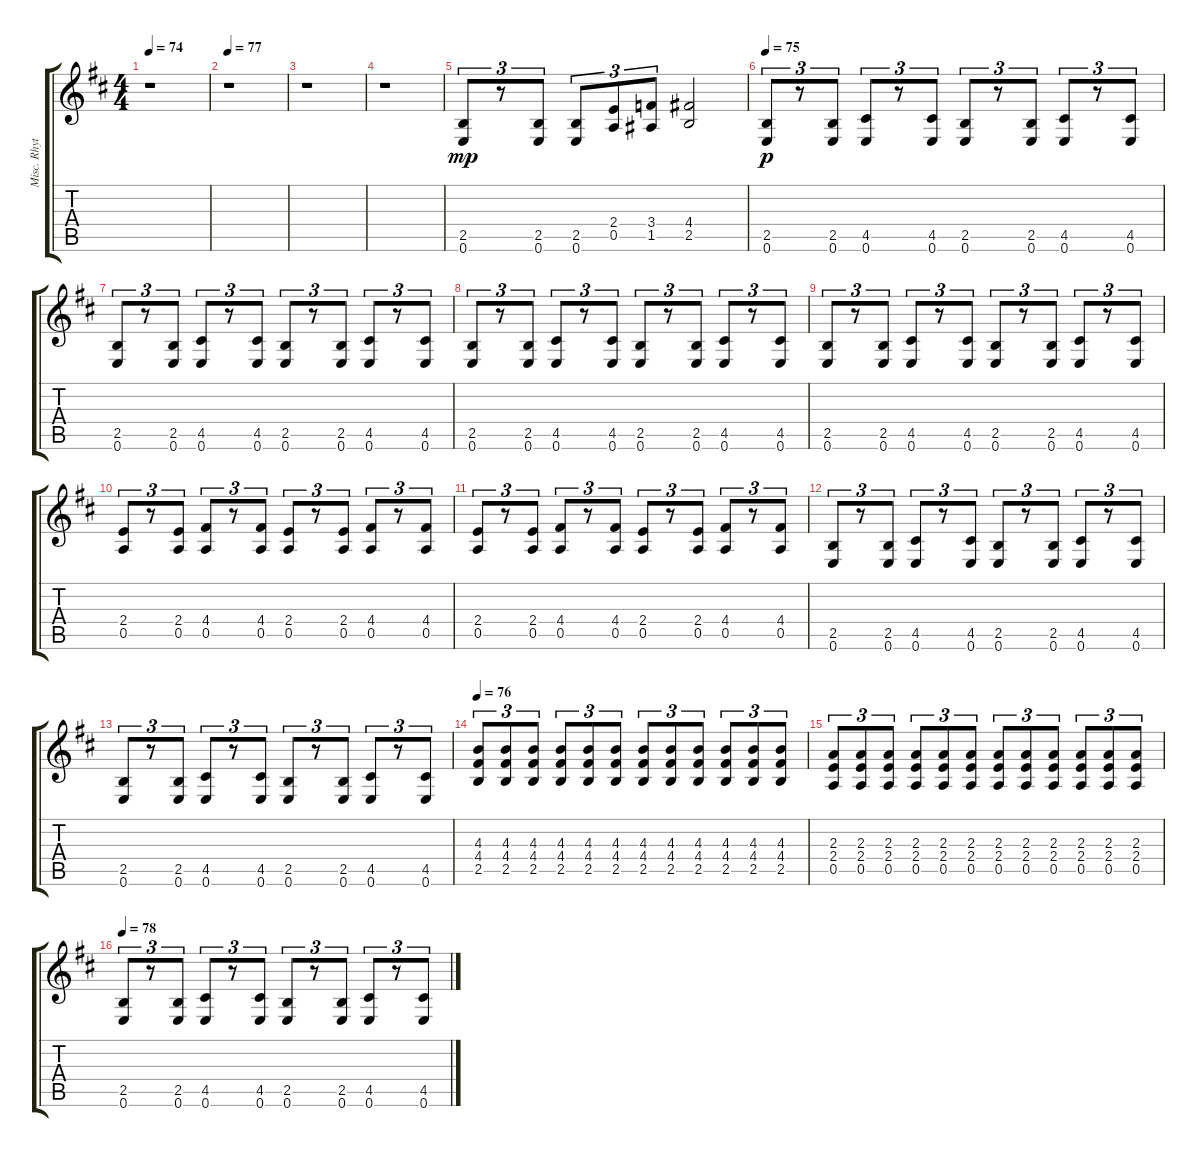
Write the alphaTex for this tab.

\track ("Misc. Rhythm" "Misc. Rhyt") {instrument distortionguitar}
\staff {score tabs}
\tuning (E4 B3 G3 D3 A2 E2) {hide}
\ts (4 4)
\tempo 74
\clef g2
\ks d
r.1{dy mf} |
\tempo 77
r.1 |
r.1 |
r.1 |
(2.5 0.6).8{tu (3 2) dy mp} r.8{tu (3 2)} (2.5 0.6).8{tu (3 2)} (2.5 0.6).8{tu (3 2)} (2.4 0.5).8{tu (3 2)} (3.4 1.5).8{tu (3 2)} (4.4 2.5).2 |
\tempo 75
(2.5 0.6).8{tu (3 2) dy p} r.8{tu (3 2)} (2.5 0.6).8{tu (3 2)} (4.5 0.6).8{tu (3 2)} r.8{tu (3 2)} (4.5 0.6).8{tu (3 2)} (2.5 0.6).8{tu (3 2)} r.8{tu (3 2)} (2.5 0.6).8{tu (3 2)} (4.5 0.6).8{tu (3 2)} r.8{tu (3 2)} (4.5 0.6).8{tu (3 2)} |
(2.5 0.6).8{tu (3 2)} r.8{tu (3 2)} (2.5 0.6).8{tu (3 2)} (4.5 0.6).8{tu (3 2)} r.8{tu (3 2)} (4.5 0.6).8{tu (3 2)} (2.5 0.6).8{tu (3 2)} r.8{tu (3 2)} (2.5 0.6).8{tu (3 2)} (4.5 0.6).8{tu (3 2)} r.8{tu (3 2)} (4.5 0.6).8{tu (3 2)} |
(2.5 0.6).8{tu (3 2)} r.8{tu (3 2)} (2.5 0.6).8{tu (3 2)} (4.5 0.6).8{tu (3 2)} r.8{tu (3 2)} (4.5 0.6).8{tu (3 2)} (2.5 0.6).8{tu (3 2)} r.8{tu (3 2)} (2.5 0.6).8{tu (3 2)} (4.5 0.6).8{tu (3 2)} r.8{tu (3 2)} (4.5 0.6).8{tu (3 2)} |
(2.5 0.6).8{tu (3 2)} r.8{tu (3 2)} (2.5 0.6).8{tu (3 2)} (4.5 0.6).8{tu (3 2)} r.8{tu (3 2)} (4.5 0.6).8{tu (3 2)} (2.5 0.6).8{tu (3 2)} r.8{tu (3 2)} (2.5 0.6).8{tu (3 2)} (4.5 0.6).8{tu (3 2)} r.8{tu (3 2)} (4.5 0.6).8{tu (3 2)} |
(2.4 0.5).8{tu (3 2)} r.8{tu (3 2)} (2.4 0.5).8{tu (3 2)} (4.4 0.5).8{tu (3 2)} r.8{tu (3 2)} (4.4 0.5).8{tu (3 2)} (2.4 0.5).8{tu (3 2)} r.8{tu (3 2)} (2.4 0.5).8{tu (3 2)} (4.4 0.5).8{tu (3 2)} r.8{tu (3 2)} (4.4 0.5).8{tu (3 2)} |
(2.4 0.5).8{tu (3 2)} r.8{tu (3 2)} (2.4 0.5).8{tu (3 2)} (4.4 0.5).8{tu (3 2)} r.8{tu (3 2)} (4.4 0.5).8{tu (3 2)} (2.4 0.5).8{tu (3 2)} r.8{tu (3 2)} (2.4 0.5).8{tu (3 2)} (4.4 0.5).8{tu (3 2)} r.8{tu (3 2)} (4.4 0.5).8{tu (3 2)} |
(2.5 0.6).8{tu (3 2)} r.8{tu (3 2)} (2.5 0.6).8{tu (3 2)} (4.5 0.6).8{tu (3 2)} r.8{tu (3 2)} (4.5 0.6).8{tu (3 2)} (2.5 0.6).8{tu (3 2)} r.8{tu (3 2)} (2.5 0.6).8{tu (3 2)} (4.5 0.6).8{tu (3 2)} r.8{tu (3 2)} (4.5 0.6).8{tu (3 2)} |
(2.5 0.6).8{tu (3 2)} r.8{tu (3 2)} (2.5 0.6).8{tu (3 2)} (4.5 0.6).8{tu (3 2)} r.8{tu (3 2)} (4.5 0.6).8{tu (3 2)} (2.5 0.6).8{tu (3 2)} r.8{tu (3 2)} (2.5 0.6).8{tu (3 2)} (4.5 0.6).8{tu (3 2)} r.8{tu (3 2)} (4.5 0.6).8{tu (3 2)} |
\tempo 76
(4.3 4.4 2.5).8{tu (3 2)} (4.3 4.4 2.5).8{tu (3 2)} (4.3 4.4 2.5).8{tu (3 2)} (4.3 4.4 2.5).8{tu (3 2)} (4.3 4.4 2.5).8{tu (3 2)} (4.3 4.4 2.5).8{tu (3 2)} (4.3 4.4 2.5).8{tu (3 2)} (4.3 4.4 2.5).8{tu (3 2)} (4.3 4.4 2.5).8{tu (3 2)} (4.3 4.4 2.5).8{tu (3 2)} (4.3 4.4 2.5).8{tu (3 2)} (4.3 4.4 2.5).8{tu (3 2)} |
(2.3 2.4 0.5).8{tu (3 2)} (2.3 2.4 0.5).8{tu (3 2)} (2.3 2.4 0.5).8{tu (3 2)} (2.3 2.4 0.5).8{tu (3 2)} (2.3 2.4 0.5).8{tu (3 2)} (2.3 2.4 0.5).8{tu (3 2)} (2.3 2.4 0.5).8{tu (3 2)} (2.3 2.4 0.5).8{tu (3 2)} (2.3 2.4 0.5).8{tu (3 2)} (2.3 2.4 0.5).8{tu (3 2)} (2.3 2.4 0.5).8{tu (3 2)} (2.3 2.4 0.5).8{tu (3 2)} |
\tempo 78
(2.5 0.6).8{tu (3 2)} r.8{tu (3 2)} (2.5 0.6).8{tu (3 2)} (4.5 0.6).8{tu (3 2)} r.8{tu (3 2)} (4.5 0.6).8{tu (3 2)} (2.5 0.6).8{tu (3 2)} r.8{tu (3 2)} (2.5 0.6).8{tu (3 2)} (4.5 0.6).8{tu (3 2)} r.8{tu (3 2)} (4.5 0.6).8{tu (3 2)}
